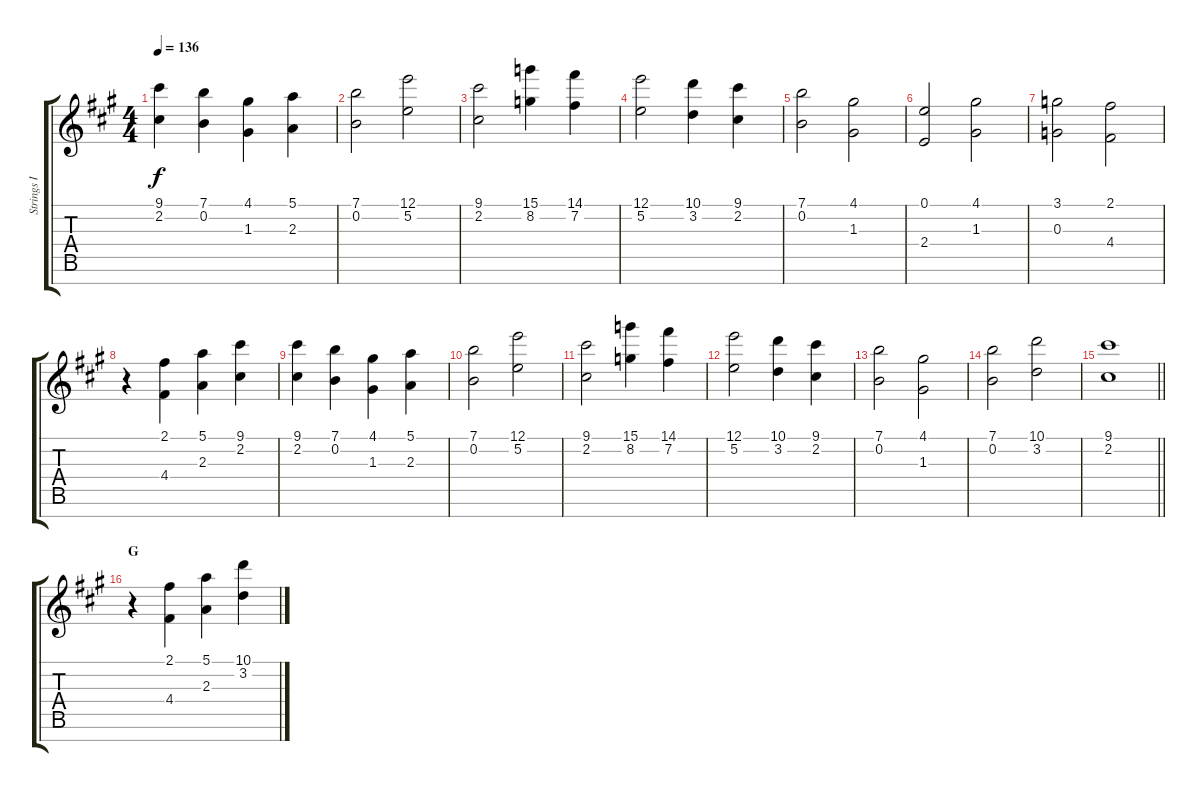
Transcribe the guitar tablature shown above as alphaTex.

\track ("Strings I" "Strings I") {instrument stringensemble1}
\staff {score tabs}
\tuning (E5 B4 G4 D4 A3 E3 B2) {hide}
\ts (4 4)
\tempo 136
\clef g2
\ks a
(9.1 2.2).4{dy f} (7.1 0.2).4 (4.1 1.3).4 (5.1 2.3).4 |
(7.1 0.2).2 (12.1 5.2).2 |
(9.1 2.2).2 (15.1 8.2).4 (14.1 7.2).4 |
(12.1 5.2).2 (10.1 3.2).4 (9.1 2.2).4 |
(7.1 0.2).2 (4.1 1.3).2 |
(0.1 2.4).2 (4.1 1.3).2 |
(3.1 0.3).2 (2.1 4.4).2 |
r.4 (2.1 4.4).4 (5.1 2.3).4 (9.1 2.2).4 |
(9.1 2.2).4 (7.1 0.2).4 (4.1 1.3).4 (5.1 2.3).4 |
(7.1 0.2).2 (12.1 5.2).2 |
(9.1 2.2).2 (15.1 8.2).4 (14.1 7.2).4 |
(12.1 5.2).2 (10.1 3.2).4 (9.1 2.2).4 |
(7.1 0.2).2 (4.1 1.3).2 |
(7.1 0.2).2 (10.1 3.2).2 |
\barLineRight lightlight
(9.1 2.2).1 |
\section ("" "G")
r.4 (2.1 4.4).4 (5.1 2.3).4 (10.1 3.2).4
